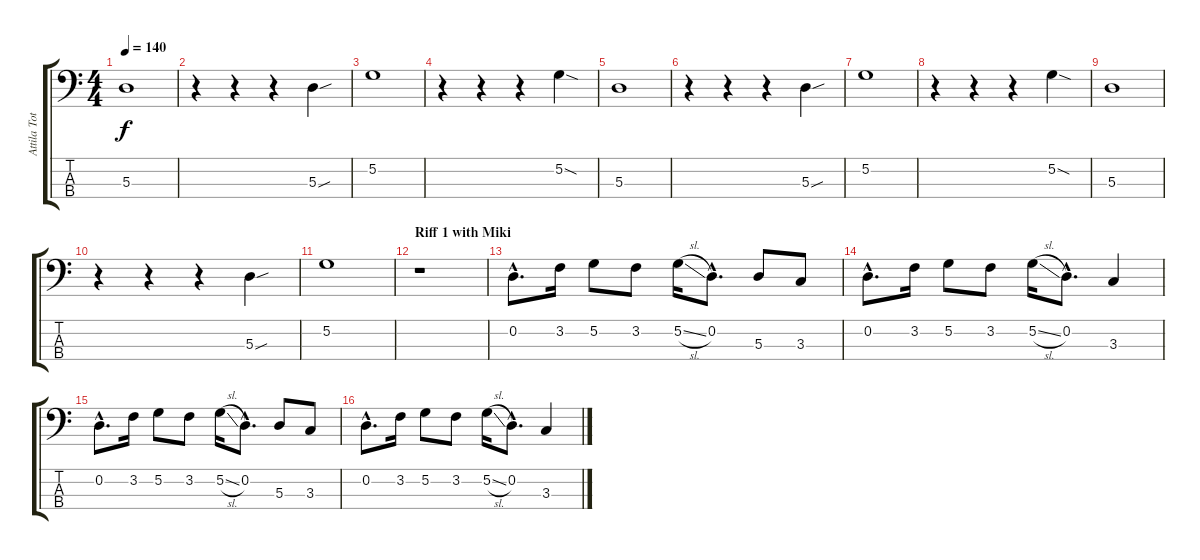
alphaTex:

\track ("Attila Toth" "Attila Tot") {instrument electricbasspick}
\staff {score tabs}
\tuning (G2 D2 A1 E1) {hide}
\ts (4 4)
\tempo 140
\clef f4
\ks c
5.3.1{dy f} |
r.4 r.4 r.4 5.3{sou}.4 |
5.2.1 |
r.4 r.4 r.4 5.2{sod}.4 |
5.3.1 |
r.4 r.4 r.4 5.3{sou}.4 |
5.2.1 |
r.4 r.4 r.4 5.2{sod}.4 |
5.3.1 |
r.4 r.4 r.4 5.3{sou}.4 |
5.2.1 |
\section ("" "Riff 1 with Miki")
r.1 |
0.2{hac}.8{d} 3.2.16 5.2.8 3.2.8 5.2{sl}.16 0.2{hac}.8{d} 5.3.8 3.3.8 |
0.2{hac}.8{d} 3.2.16 5.2.8 3.2.8 5.2{sl}.16 0.2{hac}.8{d} 3.3.4 |
0.2{hac}.8{d} 3.2.16 5.2.8 3.2.8 5.2{sl}.16 0.2{hac}.8{d} 5.3.8 3.3.8 |
0.2{hac}.8{d} 3.2.16 5.2.8 3.2.8 5.2{sl}.16 0.2{hac}.8{d} 3.3.4
